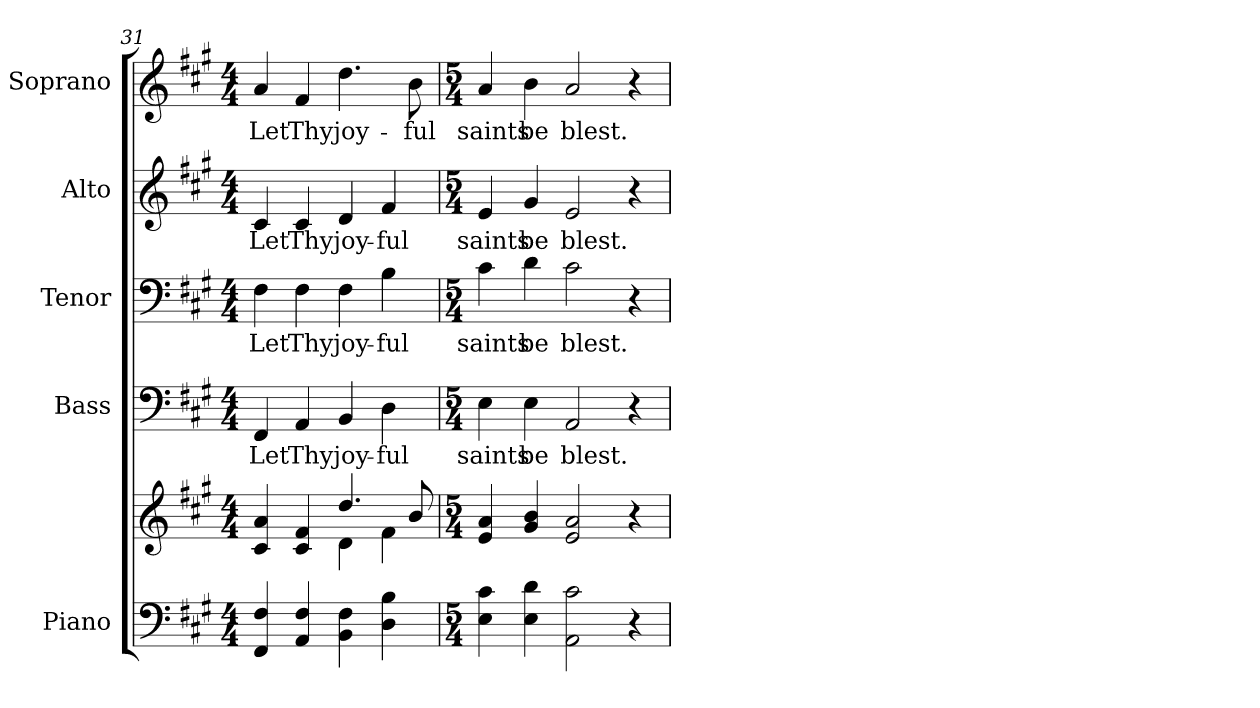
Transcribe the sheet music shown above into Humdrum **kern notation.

**kern	**kern	**kern	**text	**kern	**text	**kern	**text	**kern	**text
*part5	*part5	*part4	*part4	*part3	*part3	*part2	*part2	*part1	*part1
*staff6	*staff5	*staff4	*staff4	*staff3	*staff3	*staff2	*staff2	*staff1	*staff1
*I"Piano	*	*I"Bass	*	*I"Tenor	*	*I"Alto	*	*I"Soprano	*
*I'Pno.	*	*I'B.	*	*I'T.	*	*I'A.	*	*I'S.	*
!!LO:PB:g=z
*clefF4	*clefG2	*clefF4	*	*clefF4	*	*clefG2	*	*clefG2	*
*k[f#c#g#]	*k[f#c#g#]	*k[f#c#g#]	*	*k[f#c#g#]	*	*k[f#c#g#]	*	*k[f#c#g#]	*
*A:	*A:	*A:	*	*A:	*	*A:	*	*A:	*
*M4/4	*M4/4	*M4/4	*	*M4/4	*	*M4/4	*	*M4/4	*
=31	=31	=31	=31	=31	=31	=31	=31	=31	=31
*	*^	*	*	*	*	*	*	*	*
!	!	!	!	!LO:LY:b:color=#000000	!	!	!	!	!	!
!	!	!	!	!	!	!LO:LY:b:color=#000000	!	!	!	!
!	!	!	!	!	!	!	!	!LO:LY:b:color=#000000	!	!
!	!	!	!	!	!	!	!	!	!	!LO:LY:b:color=#000000
4FF#i/ 4F#i	4c#i/ 4ai	2ryy	4FF#i/	Let	4F#i\	Let	4c#i/	Let	4ai/	Let
!	!	!	!	!LO:LY:b:color=#000000	!	!	!	!	!	!
!	!	!	!	!	!	!LO:LY:b:color=#000000	!	!	!	!
!	!	!	!	!	!	!	!	!LO:LY:b:color=#000000	!	!
!	!	!	!	!	!	!	!	!	!	!LO:LY:b:color=#000000
4AAi/ 4F#i	4c#i/ 4f#i	.	4AAi/	Thy	4F#i\	Thy	4c#i/	Thy	4f#i/	Thy
!	!	!	!	!LO:LY:b:color=#000000	!	!	!	!	!	!
!	!	!	!	!	!	!LO:LY:b:color=#000000	!	!	!	!
!	!	!	!	!	!	!	!	!LO:LY:b:color=#000000	!	!
!	!	!	!	!	!	!	!	!	!	!LO:LY:b:color=#000000
4BBi\ 4F#i	4.ddi/	4di\	4BBi/	joy-	4F#i\	joy-	4di/	joy-	4.ddi\	joy-
!	!	!	!	!LO:LY:b:color=#000000	!	!	!	!	!	!
!	!	!	!	!	!	!LO:LY:b:color=#000000	!	!	!	!
!	!	!	!	!	!	!	!	!LO:LY:b:color=#000000	!	!
4Di\ 4Bi	.	4f#i\	4Di\	-ful	4Bi\	-ful	4f#i/	-ful	.	.
!	!	!	!	!	!	!	!	!	!	!LO:LY:b:color=#000000
.	8bi/	.	.	.	.	.	.	.	8bi\	-ful
*	*v	*v	*	*	*	*	*	*	*	*
=32	=32	=32	=32	=32	=32	=32	=32	=32	=32
*M5/4	*M5/4	*M5/4	*	*M5/4	*	*M5/4	*	*M5/4	*
!	!	!	!LO:LY:b:color=#000000	!	!	!	!	!	!
!	!	!	!	!	!LO:LY:b:color=#000000	!	!	!	!
!	!	!	!	!	!	!	!LO:LY:b:color=#000000	!	!
!	!	!	!	!	!	!	!	!	!LO:LY:b:color=#000000
4Ei\ 4c#i	4ei/ 4ai	4Ei\	saints	4c#i\	saints	4ei/	saints	4ai/	saints
!	!	!	!LO:LY:b:color=#000000	!	!	!	!	!	!
!	!	!	!	!	!LO:LY:b:color=#000000	!	!	!	!
!	!	!	!	!	!	!	!LO:LY:b:color=#000000	!	!
!	!	!	!	!	!	!	!	!	!LO:LY:b:color=#000000
4Ei\ 4di	4g#i/ 4bi	4Ei\	be	4di\	be	4g#i/	be	4bi\	be
!	!	!	!LO:LY:b:color=#000000	!	!	!	!	!	!
!	!	!	!	!	!LO:LY:b:color=#000000	!	!	!	!
!	!	!	!	!	!	!	!LO:LY:b:color=#000000	!	!
!	!	!	!	!	!	!	!	!	!LO:LY:b:color=#000000
2AAi\ 2c#i	2ei/ 2ai	2AAi/	blest.	2c#i\	blest.	2ei/	blest.	2ai/	blest.
4r	4r	4r	.	4r	.	4r	.	4r	.
=	=	=	=	=	=	=	=	=	=
*-	*-	*-	*-	*-	*-	*-	*-	*-	*-
